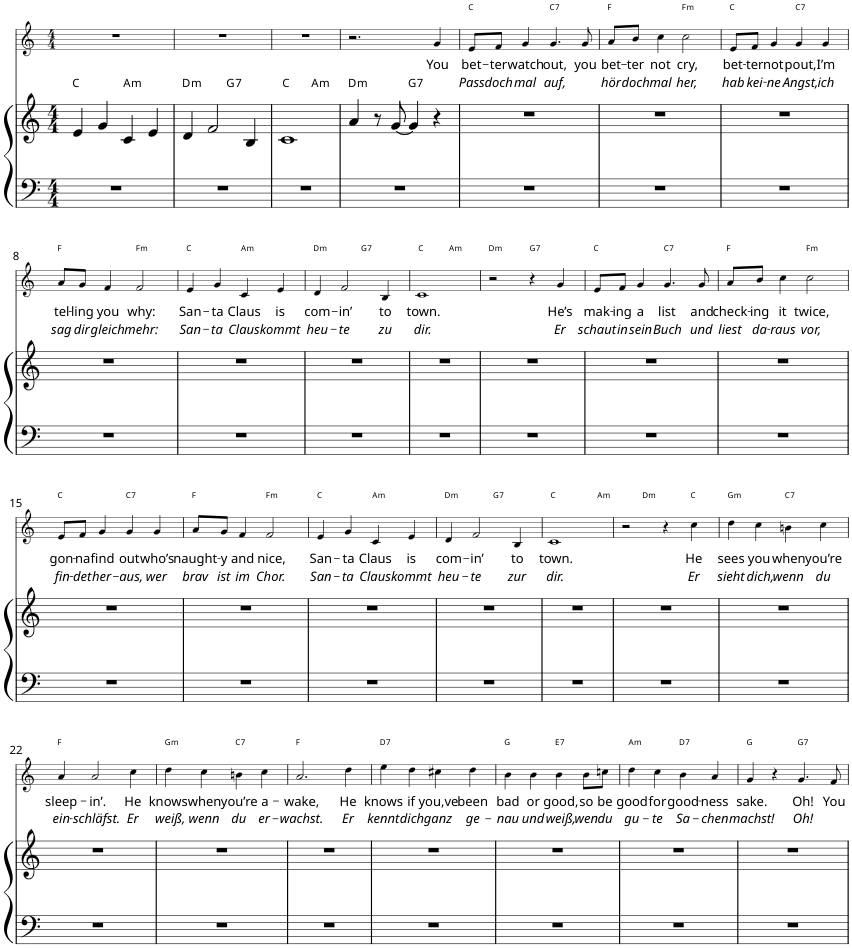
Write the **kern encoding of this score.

**kern	**kern	**harte	**kern	**text	**text	**harte
*part2	*part2	*part2	*part1	*part1	*part1	*part1
*staff3	*staff2	*	*staff1	*staff1	*staff1	*
*I"Piano	*	*	*I"Voice	*	*	*
*I'Pno	*	*	*	*	*	*
*	*	*	*stria5	*	*	*
*clefF4	*clefG2	*	*clefG2	*	*	*
*k[]	*k[]	*	*k[]	*	*	*
*M4/4	*M4/4	*	*M4/4	*	*	*
=1	=1	=1	=1	=1	=1	=1
1r	4e/	C:maj	1r	.	.	.
.	4g/	.	.	.	.	.
!	!	!LO:H:kt=m	!	!	!	!
.	4c/	A:min	.	.	.	.
.	4e/	.	.	.	.	.
=2	=2	=2	=2	=2	=2	=2
!	!	!LO:H:kt=m	!	!	!	!
*	*^	*	*	*	*	*
1r	4d/	2ryy	D:min	1r	.	.	.
.	2f/	.	.	.	.	.	.
!	!	!	!LO:H:kt=7	!	!	!	!
.	.	2ryy	G:7	.	.	.	.
.	4B/	.	.	.	.	.	.
=3	=3	=3	=3	=3	=3	=3	=3
1r	1c	2ryy	C:maj	1r	.	.	.
!	!	!	!LO:H:kt=m	!	!	!	!
.	.	2ryy	A:min	.	.	.	.
=4	=4	=4	=4	=4	=4	=4	=4
!	!	!	!LO:H:kt=m	!	!	!	!
*	*v	*v	*	*	*	*	*
1r	4a/	D:min	2.r	.	.	.
.	8r	.	.	.	.	.
.	[8g/	.	.	.	.	.
!	!	!LO:H:kt=7	!	!	!	!
.	4g/]	G:7	.	.	.	.
!	!	!	!	!LO:LY:b	!	!
.	4r	.	4g/	You	.	.
=5	=5	=5	=5	=5	=5	=5
!	!	!	!	!LO:LY:b	!LO:LY:b	!
1r	1r	.	8e/L	bet-	Pass	C:maj
!	!	!	!	!LO:LY:b	!LO:LY:b	!
.	.	.	8f/J	-ter	doch	.
!	!	!	!	!LO:LY:b	!LO:LY:b	!
.	.	.	4g/	watch	mal	.
!	!	!	!	!LO:LY:b	!LO:LY:b	!LO:H:kt=7
.	.	.	4.g/	out,	auf,	C:7
!	!	!	!	!LO:LY:b	!	!
.	.	.	8g/	you	.	.
=6	=6	=6	=6	=6	=6	=6
!	!	!	!	!LO:LY:b	!LO:LY:b	!
1r	1r	.	8a/L	bet-	hör	F:maj
!	!	!	!	!LO:LY:b	!LO:LY:b	!
.	.	.	8b/J	-ter	doch	.
!	!	!	!	!LO:LY:b	!LO:LY:b	!
.	.	.	4cc\	not	mal	.
!	!	!	!	!LO:LY:b	!LO:LY:b	!LO:H:kt=m
.	.	.	2cc\	cry,	her,	F:min
=7	=7	=7	=7	=7	=7	=7
!	!	!	!	!LO:LY:b	!LO:LY:b	!
1r	1r	.	8e/L	bet-	hab	C:maj
!	!	!	!	!LO:LY:b	!LO:LY:b	!
.	.	.	8f/J	-ter	kei-	.
!	!	!	!	!LO:LY:b	!LO:LY:b	!
.	.	.	4g/	not	-ne	.
!	!	!	!	!LO:LY:b	!LO:LY:b	!LO:H:kt=7
.	.	.	4g/	pout,	Angst,	C:7
!	!	!	!	!LO:LY:b	!LO:LY:b	!
.	.	.	4g/	I’m	ich	.
!!LO:LB:g=z
=8	=8	=8	=8	=8	=8	=8
!	!	!	!	!LO:LY:b	!LO:LY:b	!
1r	1r	.	8a/L	tel-	sag	F:maj
!	!	!	!	!LO:LY:b	!LO:LY:b	!
.	.	.	8g/J	-ling	dir	.
!	!	!	!	!LO:LY:b	!LO:LY:b	!
.	.	.	4f/	you	gleich	.
!	!	!	!	!LO:LY:b	!LO:LY:b	!LO:H:kt=m
.	.	.	2f/	why:	mehr:	F:min
=9	=9	=9	=9	=9	=9	=9
!	!	!	!	!LO:LY:b	!LO:LY:b	!
1r	1r	.	4e/	San-	San-	C:maj
!	!	!	!	!LO:LY:b	!LO:LY:b	!
.	.	.	4g/	-ta	-ta	.
!	!	!	!	!LO:LY:b	!LO:LY:b	!LO:H:kt=m
.	.	.	4c/	Claus	Claus	A:min
!	!	!	!	!LO:LY:b	!LO:LY:b	!
.	.	.	4e/	is	kommt	.
=10	=10	=10	=10	=10	=10	=10
!	!	!	!	!LO:LY:b	!LO:LY:b	!LO:H:kt=m
*	*	*	*^	*	*	*
1r	1r	.	4d/	2ryy	com-	heu-	D:min
!	!	!	!	!	!LO:LY:b	!LO:LY:b	!
.	.	.	2f/	.	-in’	-te	.
!	!	!	!	!	!	!	!LO:H:kt=7
.	.	.	.	2ryy	.	.	G:7
!	!	!	!	!	!LO:LY:b	!LO:LY:b	!
.	.	.	4B/	.	to	zu	.
=11	=11	=11	=11	=11	=11	=11	=11
!	!	!	!	!	!LO:LY:b	!LO:LY:b	!
1r	1r	.	1c	2ryy	town.	dir.	C:maj
!	!	!	!	!	!	!	!LO:H:kt=m
.	.	.	.	2ryy	.	.	A:min
=12	=12	=12	=12	=12	=12	=12	=12
!	!	!	!	!	!	!	!LO:H:kt=m
*	*	*	*v	*v	*	*	*
1r	1r	.	2r	.	.	D:min
!	!	!	!	!	!	!LO:H:kt=7
.	.	.	4r	.	.	G:7
!	!	!	!	!LO:LY:b	!LO:LY:b	!
.	.	.	4g/	He’s	Er	.
=13	=13	=13	=13	=13	=13	=13
!	!	!	!	!LO:LY:b	!LO:LY:b	!
1r	1r	.	8e/L	mak-	schaut	C:maj
!	!	!	!	!LO:LY:b	!LO:LY:b	!
.	.	.	8f/J	-ing	in	.
!	!	!	!	!LO:LY:b	!LO:LY:b	!
.	.	.	4g/	a	sein	.
!	!	!	!	!LO:LY:b	!LO:LY:b	!LO:H:kt=7
.	.	.	4.g/	list	Buch	C:7
!	!	!	!	!LO:LY:b	!LO:LY:b	!
.	.	.	8g/	and	und	.
=14	=14	=14	=14	=14	=14	=14
!	!	!	!	!LO:LY:b	!LO:LY:b	!
1r	1r	.	8a/L	check-	liest	F:maj
!	!	!	!	!LO:LY:b	!LO:LY:b	!
.	.	.	8b/J	-ing	da-	.
!	!	!	!	!LO:LY:b	!LO:LY:b	!
.	.	.	4cc\	it	-raus	.
!	!	!	!	!LO:LY:b	!LO:LY:b	!LO:H:kt=m
.	.	.	2cc\	twice,	vor,	F:min
!!LO:LB:g=z
=15	=15	=15	=15	=15	=15	=15
!	!	!	!	!LO:LY:b	!LO:LY:b	!
1r	1r	.	8e/L	gon-	fin-	C:maj
!	!	!	!	!LO:LY:b	!LO:LY:b	!
.	.	.	8f/J	-na	-det	.
!	!	!	!	!LO:LY:b	!LO:LY:b	!
.	.	.	4g/	find	her-	.
!	!	!	!	!LO:LY:b	!LO:LY:b	!LO:H:kt=7
.	.	.	4g/	out	-aus,	C:7
!	!	!	!	!LO:LY:b	!LO:LY:b	!
.	.	.	4g/	who’s	wer	.
=16	=16	=16	=16	=16	=16	=16
!	!	!	!	!LO:LY:b	!LO:LY:b	!
1r	1r	.	8a/L	naught-	brav	F:maj
!	!	!	!	!LO:LY:b	!LO:LY:b	!
.	.	.	8g/J	-y	ist	.
!	!	!	!	!LO:LY:b	!LO:LY:b	!
.	.	.	4f/	and	im	.
!	!	!	!	!LO:LY:b	!LO:LY:b	!LO:H:kt=m
.	.	.	2f/	nice,	Chor.	F:min
=17	=17	=17	=17	=17	=17	=17
!	!	!	!	!LO:LY:b	!LO:LY:b	!
1r	1r	.	4e/	San-	San-	C:maj
!	!	!	!	!LO:LY:b	!LO:LY:b	!
.	.	.	4g/	-ta	-ta	.
!	!	!	!	!LO:LY:b	!LO:LY:b	!LO:H:kt=m
.	.	.	4c/	Claus	Claus	A:min
!	!	!	!	!LO:LY:b	!LO:LY:b	!
.	.	.	4e/	is	kommt	.
=18	=18	=18	=18	=18	=18	=18
!	!	!	!	!LO:LY:b	!LO:LY:b	!LO:H:kt=m
*	*	*	*^	*	*	*
1r	1r	.	4d/	2ryy	com-	heu-	D:min
!	!	!	!	!	!LO:LY:b	!LO:LY:b	!
.	.	.	2f/	.	-in’	-te	.
!	!	!	!	!	!	!	!LO:H:kt=7
.	.	.	.	2ryy	.	.	G:7
!	!	!	!	!	!LO:LY:b	!LO:LY:b	!
.	.	.	4B/	.	to	zur	.
=19	=19	=19	=19	=19	=19	=19	=19
!	!	!	!	!	!LO:LY:b	!LO:LY:b	!
1r	1r	.	1c	2.ryy	town.	dir.	C:maj
!	!	!	!	!	!	!	!LO:H:kt=m
.	.	.	.	4ryy	.	.	A:min
=20	=20	=20	=20	=20	=20	=20	=20
1r	1r	.	2r	4ryy	.	.	.
!	!	!	!	!	!	!	!LO:H:kt=m
.	.	.	.	2.ryy	.	.	D:min
.	.	.	4r	.	.	.	.
!	!	!	!	!	!LO:LY:b	!LO:LY:b	!
.	.	.	4cc\	.	He	Er	C:maj
=21	=21	=21	=21	=21	=21	=21	=21
!	!	!	!	!	!LO:LY:b	!LO:LY:b	!LO:H:kt=m
*	*	*	*v	*v	*	*	*
1r	1r	.	4dd\	sees	sieht	G:min
!	!	!	!	!LO:LY:b	!LO:LY:b	!
.	.	.	4cc\	you	dich,	.
!	!	!	!	!LO:LY:b	!LO:LY:b	!LO:H:kt=7
.	.	.	4bn\	when	wenn	C:7
!	!	!	!	!LO:LY:b	!LO:LY:b	!
.	.	.	4cc\	you’re	du	.
!!LO:LB:g=z
=22	=22	=22	=22	=22	=22	=22
!	!	!	!	!LO:LY:b	!LO:LY:b	!
1r	1r	.	4a/	sleep-	ein-	F:maj
!	!	!	!	!LO:LY:b	!LO:LY:b	!
.	.	.	2a/	-in’.	-schläfst.	.
!	!	!	!	!LO:LY:b	!LO:LY:b	!
.	.	.	4cc\	He	Er	.
=23	=23	=23	=23	=23	=23	=23
!	!	!	!	!LO:LY:b	!LO:LY:b	!LO:H:kt=m
1r	1r	.	4dd\	knows	weiß,	G:min
!	!	!	!	!LO:LY:b	!LO:LY:b	!
.	.	.	4cc\	when	wenn	.
!	!	!	!	!LO:LY:b	!LO:LY:b	!LO:H:kt=7
.	.	.	4bn\	you’re	du	C:7
!	!	!	!	!LO:LY:b	!LO:LY:b	!
.	.	.	4cc\	a-	er-	.
=24	=24	=24	=24	=24	=24	=24
!	!	!	!	!LO:LY:b	!LO:LY:b	!
1r	1r	.	2.a/	-wake,	-wachst.	F:maj
!	!	!	!	!LO:LY:b	!LO:LY:b	!
.	.	.	4dd\	He	Er	.
=25	=25	=25	=25	=25	=25	=25
!	!	!	!	!LO:LY:b	!LO:LY:b	!LO:H:kt=7
1r	1r	.	4ee\	knows	kennt	D:7
!	!	!	!	!LO:LY:b	!LO:LY:b	!
.	.	.	4dd\	if	dich	.
!	!	!	!	!LO:LY:b	!LO:LY:b	!
.	.	.	4cc#X\	you,ve	ganz	.
!	!	!	!	!LO:LY:b	!LO:LY:b	!
.	.	.	4dd\	been	ge-	.
=26	=26	=26	=26	=26	=26	=26
!	!	!	!	!LO:LY:b	!LO:LY:b	!
1r	1r	.	4b\	bad	-nau	G:maj
!	!	!	!	!LO:LY:b	!LO:LY:b	!
.	.	.	4b\	or	und	.
!	!	!	!	!LO:LY:b	!LO:LY:b	!LO:H:kt=7
.	.	.	4b\	good,	weiß,	E:7
!	!	!	!	!LO:LY:b	!LO:LY:b	!
.	.	.	8b\L	so	wen	.
!	!	!	!	!LO:LY:b	!LO:LY:b	!
.	.	.	8ccn\J	be	du	.
=27	=27	=27	=27	=27	=27	=27
!	!	!	!	!LO:LY:b	!LO:LY:b	!LO:H:kt=m
1r	1r	.	4dd\	good	gu-	A:min
!	!	!	!	!LO:LY:b	!LO:LY:b	!
.	.	.	4cc\	for	-te	.
!	!	!	!	!LO:LY:b	!LO:LY:b	!LO:H:kt=7
.	.	.	4b\	good-	Sa-	D:7
!	!	!	!	!LO:LY:b	!LO:LY:b	!
.	.	.	4a/	-ness	-chen	.
=28	=28	=28	=28	=28	=28	=28
!	!	!	!	!LO:LY:b	!LO:LY:b	!
1r	1r	.	4g/	sake.	machst!	G:maj
.	.	.	4r	.	.	.
!	!	!	!	!LO:LY:b	!LO:LY:b	!LO:H:kt=7
.	.	.	4.g/	Oh!	Oh!	G:7
!	!	!	!	!LO:LY:b	!	!
.	.	.	8f/	You	.	.
=	=	=	=	=	=	=
*-	*-	*-	*-	*-	*-	*-
